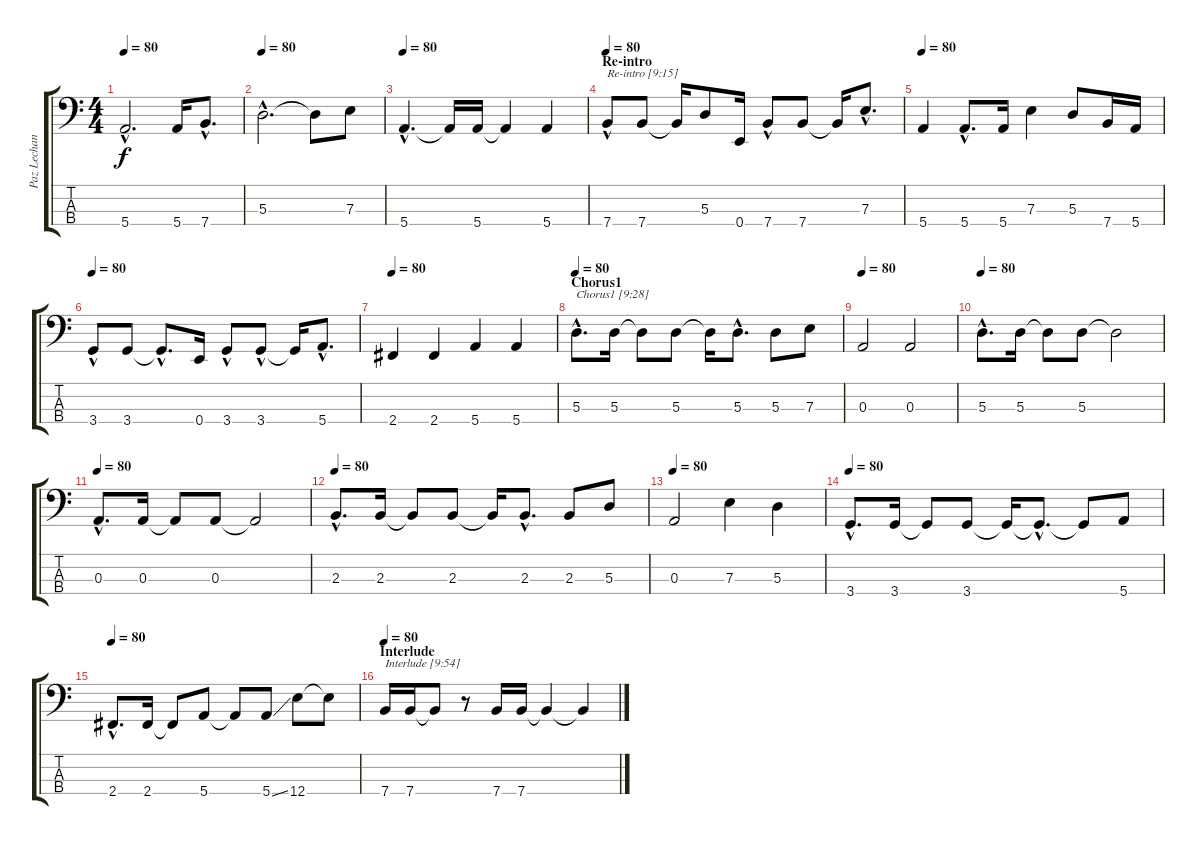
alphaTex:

\track ("Paz Lechantin" "Paz Lechan") {instrument electricbasspick}
\staff {score tabs}
\tuning (G2 D2 A1 E1) {hide}
\ts (4 4)
\tempo 80
\clef f4
\ks c
5.4{hac}.2{d dy f} 5.4.16 7.4{hac}.8{d} |
\tempo 80
5.3{hac}.2{d} 5.3{t}.8 7.3.8 |
\tempo 80
5.4{hac}.4{d} 5.4{t}.16 5.4.16 5.4{t}.4 5.4.4 |
\section ("" "Re-intro ")
\tempo 80
7.4{hac}.8{txt "Re-intro [9:15]"} 7.4.8 7.4{t}.16 5.3.8 0.4.16 7.4{hac}.8 7.4.8 7.4{t}.16 7.3{hac}.8{d} |
\tempo 80
5.4.4 5.4{hac}.8{d} 5.4.16 7.3.4 5.3.8 7.4.16 5.4.16 |
\tempo 80
3.4{hac}.8 3.4.8 3.4{hac t}.8{d} 0.4.16 3.4{hac}.8 3.4{hac}.8 3.4{t}.16 5.4{hac}.8{d} |
\tempo 80
2.4.4 2.4.4 5.4.4 5.4.4 |
\section ("" "Chorus1")
\tempo 80
5.3{hac}.8{d txt "Chorus1 [9:28]"} 5.3.16 5.3{t}.8 5.3.8 5.3{t}.16 5.3{hac}.8{d} 5.3.8 7.3.8 |
\tempo 80
0.3.2 0.3.2 |
\tempo 80
5.3{hac}.8{d} 5.3.16 5.3{t}.8 5.3.8 5.3{t}.2 |
\tempo 80
0.3{hac}.8{d} 0.3.16 0.3{t}.8 0.3.8 0.3{t}.2 |
\tempo 80
2.3{hac}.8{d} 2.3.16 2.3{t}.8 2.3.8 2.3{t}.16 2.3{hac}.8{d} 2.3.8 5.3.8 |
\tempo 80
0.3.2 7.3.4 5.3.4 |
\tempo 80
3.4{hac}.8{d} 3.4.16 3.4{t}.8 3.4.8 3.4{t}.16 3.4{hac t}.8{d} 3.4{t}.8 5.4.8 |
\tempo 80
2.4{hac}.8{d} 2.4.16 2.4{t}.8 5.4.8 5.4{t}.8 5.4{ss}.8 12.4.8 12.4{t}.8 |
\section ("" "Interlude")
\tempo 80
7.4.16{txt "Interlude [9:54]"} 7.4.16 7.4{t}.8 r.8 7.4.16 7.4.16 7.4{t}.4 7.4{t}.4
